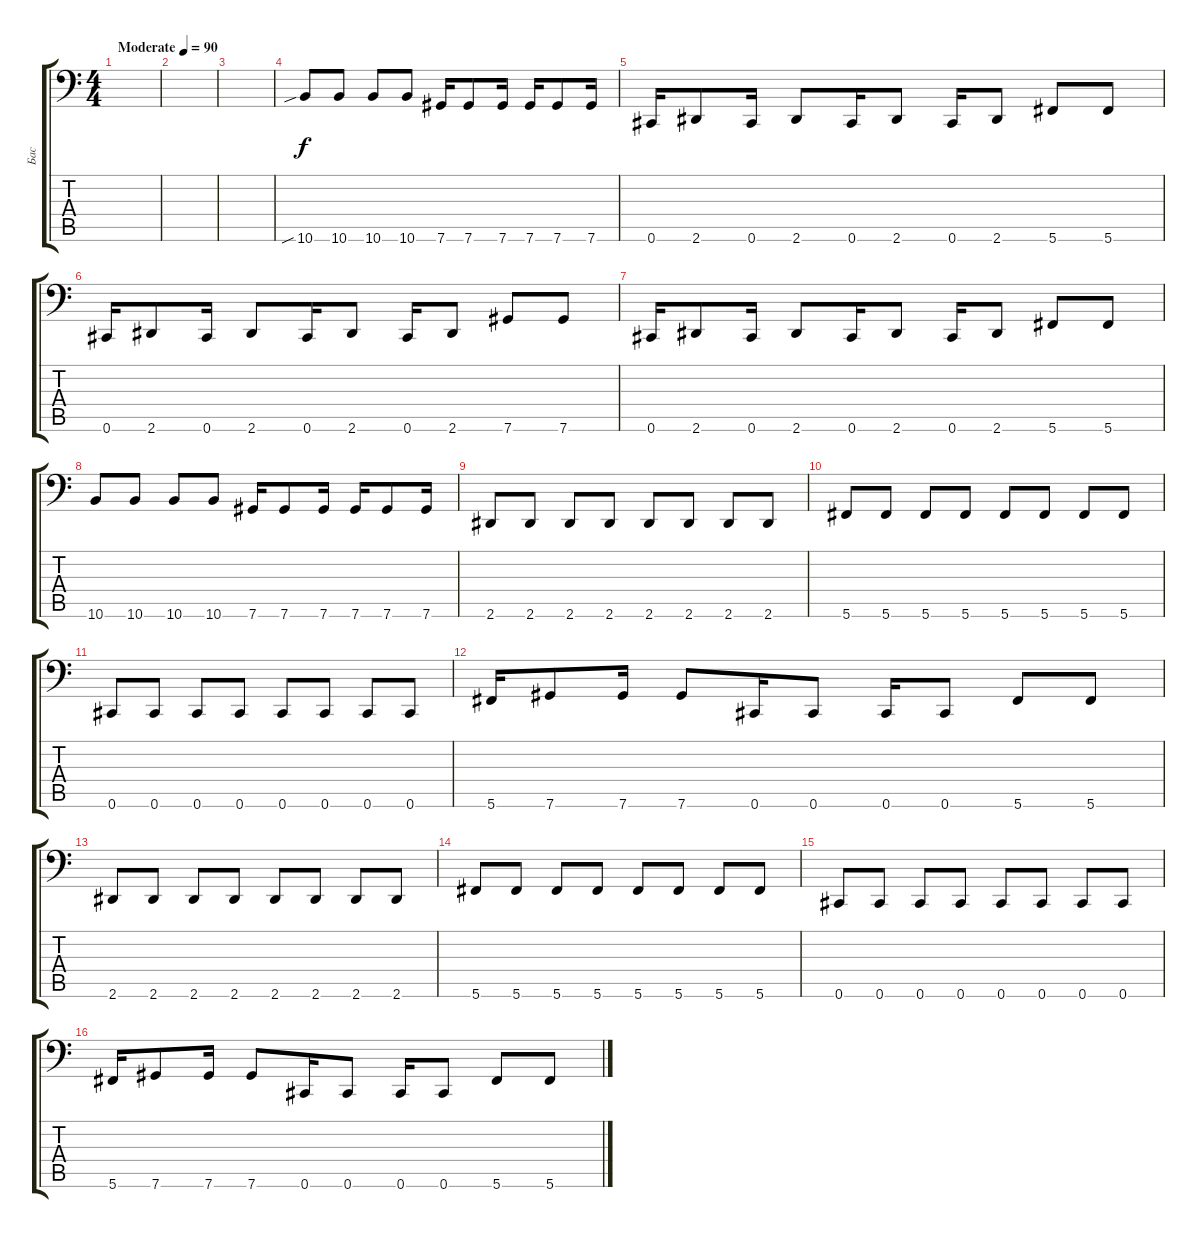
\track ("Бас" "Бас") {instrument electricbasspick}
\staff {score tabs}
\tuning (Eb3 Bb2 Gb2 Db2 Ab1 Db1) {hide}
\ts (4 4)
\tempo (90 "Moderate")
\clef f4
\ks c
|
|
|
10.6{sib}.8 10.6.8 10.6.8 10.6.8 7.6.16 7.6.8 7.6.16 7.6.16 7.6.8 7.6.16 |
0.6.16 2.6.8 0.6.16 2.6.8 0.6.16 2.6.8 0.6.16 2.6.8 5.6.8 5.6.8 |
0.6.16 2.6.8 0.6.16 2.6.8 0.6.16 2.6.8 0.6.16 2.6.8 7.6.8 7.6.8 |
0.6.16 2.6.8 0.6.16 2.6.8 0.6.16 2.6.8 0.6.16 2.6.8 5.6.8 5.6.8 |
10.6.8 10.6.8 10.6.8 10.6.8 7.6.16 7.6.8 7.6.16 7.6.16 7.6.8 7.6.16 |
2.6.8 2.6.8 2.6.8 2.6.8 2.6.8 2.6.8 2.6.8 2.6.8 |
5.6.8 5.6.8 5.6.8 5.6.8 5.6.8 5.6.8 5.6.8 5.6.8 |
0.6.8 0.6.8 0.6.8 0.6.8 0.6.8 0.6.8 0.6.8 0.6.8 |
5.6.16 7.6.8 7.6.16 7.6.8 0.6.16 0.6.8 0.6.16 0.6.8 5.6.8 5.6.8 |
2.6.8 2.6.8 2.6.8 2.6.8 2.6.8 2.6.8 2.6.8 2.6.8 |
5.6.8 5.6.8 5.6.8 5.6.8 5.6.8 5.6.8 5.6.8 5.6.8 |
0.6.8 0.6.8 0.6.8 0.6.8 0.6.8 0.6.8 0.6.8 0.6.8 |
5.6.16 7.6.8 7.6.16 7.6.8 0.6.16 0.6.8 0.6.16 0.6.8 5.6.8 5.6.8
